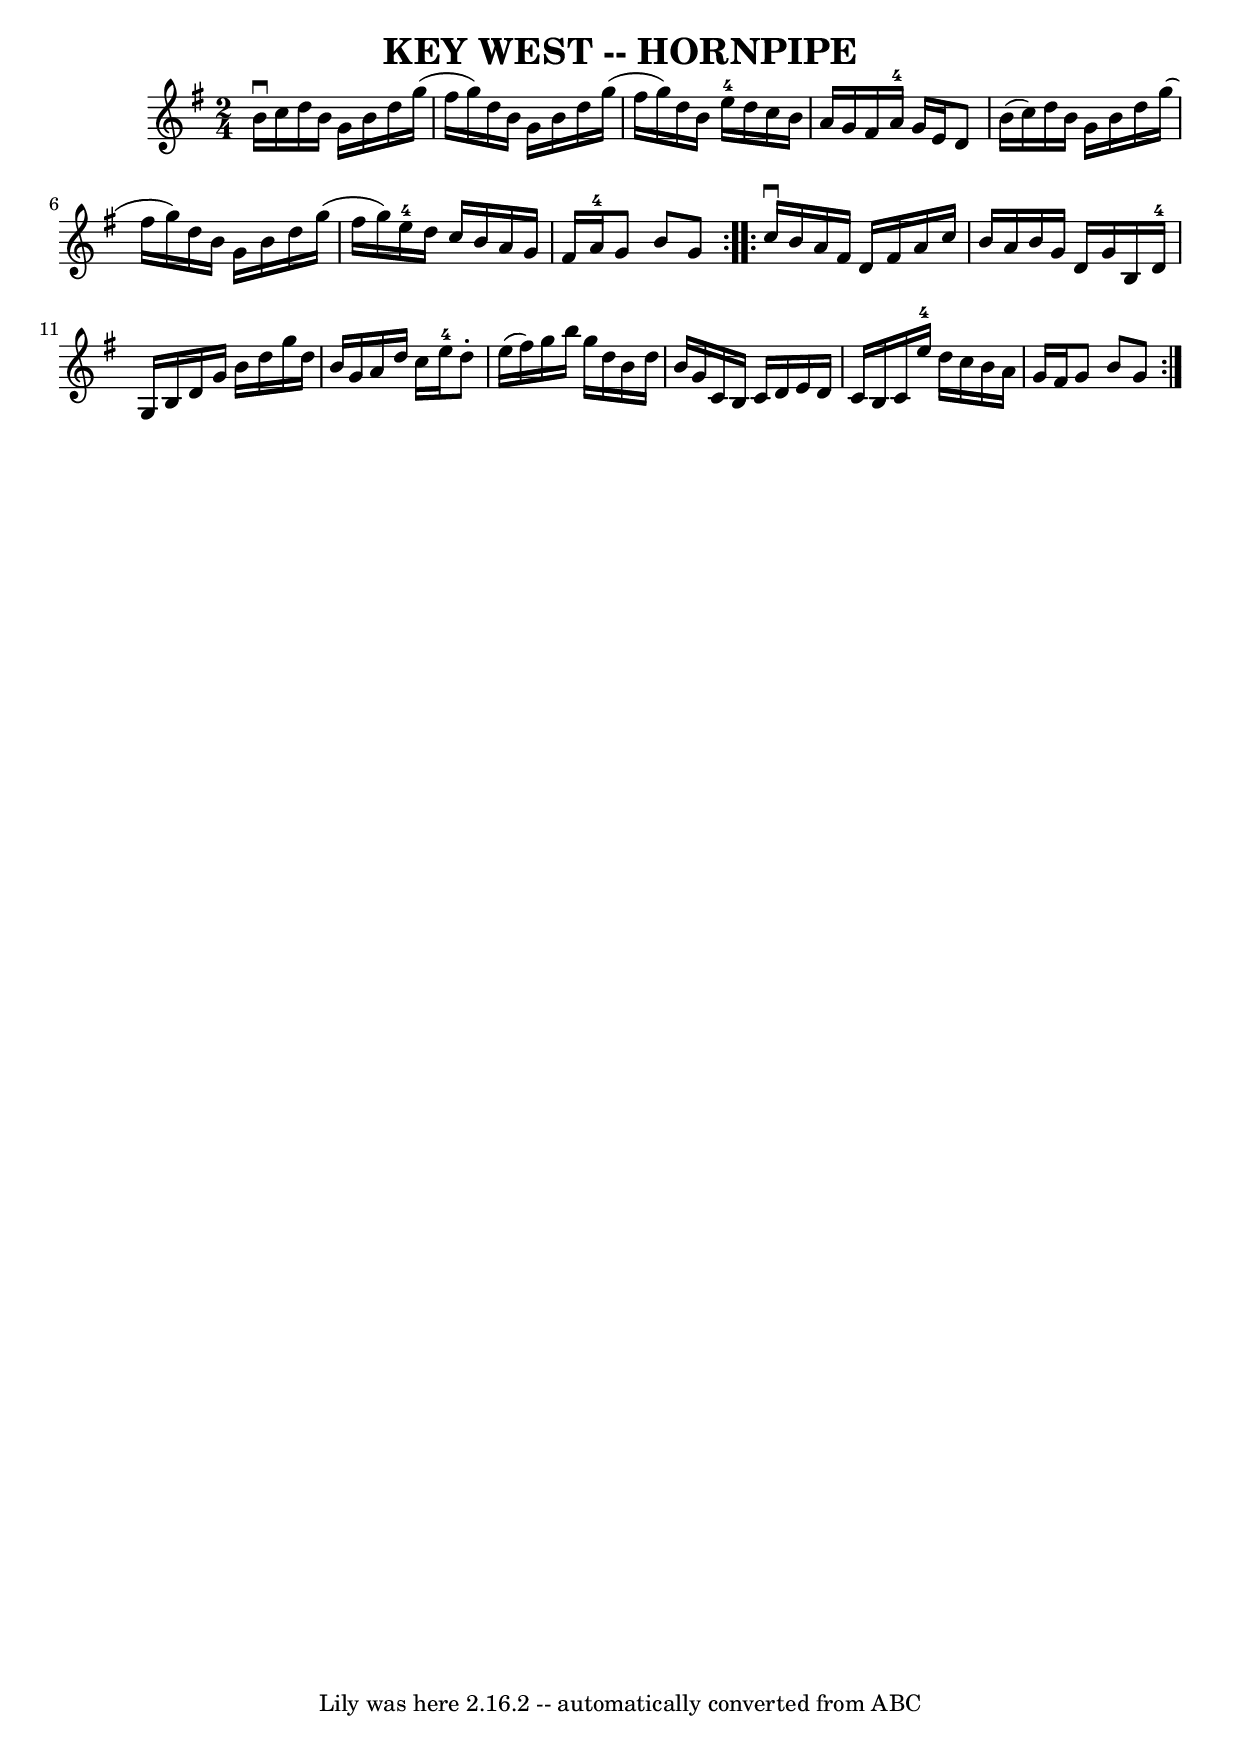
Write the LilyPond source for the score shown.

\version "2.16.2"
\include "Mammoth.ily"
\header {
  %% book = "Ryan's Mammoth Collection of Fiddle Tunes"
  crossRefNumber = "1"
  footnotes = ""
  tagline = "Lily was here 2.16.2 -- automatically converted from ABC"
  title = "KEY WEST -- HORNPIPE"

}
voicedefault =  {



  \repeat volta 2 {

    \time 2/4 
    \key g \major b'16^\downbow c''16        |
    d''16    
    b'16 g'16 b'16 d''16 g''16 (fis''16 g''16)   |
    
    d''16 b'16 g'16 b'16 d''16 g''16 (fis''16 g''16)   
    |
    d''16 b'16 e''16-4 d''16 c''16 b'16 a'16 g'16 
    |
    fis'16 a'16-4 g'16 e'16 d'8 b'16 (c''16)   
    |
    |
    d''16 b'16 g'16 b'16 d''16 g''16 (
    fis''16 g''16)   |
    d''16 b'16 g'16 b'16 d''16    
    g''16 (fis''16 g''16)   |
    e''16-4 d''16 c''16    
    b'16 a'16 g'16 fis'16 a'16-4   |
    g'8 b'8 g'8    
  } 
  
  \repeat volta 2 {
    c''16^\downbow b'16        |
    a'16 fis'16 
    d'16 fis'16 a'16 c''16 b'16 a'16    |
    b'16 g'16   
    d'16 g'16 b16 d'16-4 g16 b16    |
    d'16 g'16    
    b'16 d''16 g''16 d''16 b'16 g'16    |
    a'16 d''16    
    c''16 e''16-4 d''8 -. e''16 (fis''16)   |
    |
    
    g''16 b''16 g''16 d''16 b'16 d''16 b'16 g'16    |
    
    c'16 b16 c'16 d'16 e'16 d'16 c'16 b16    |
    c'16   
    e''16-4 d''16 c''16 b'16 a'16 g'16 fis'16    |
    
    g'8 b'8 g'8    
  }   

}

\score{
  <<

    \context Staff="default"
    {
      \voicedefault 
      
    }

  >>
  \layout {
    
  }
  \midi {
  }

}
